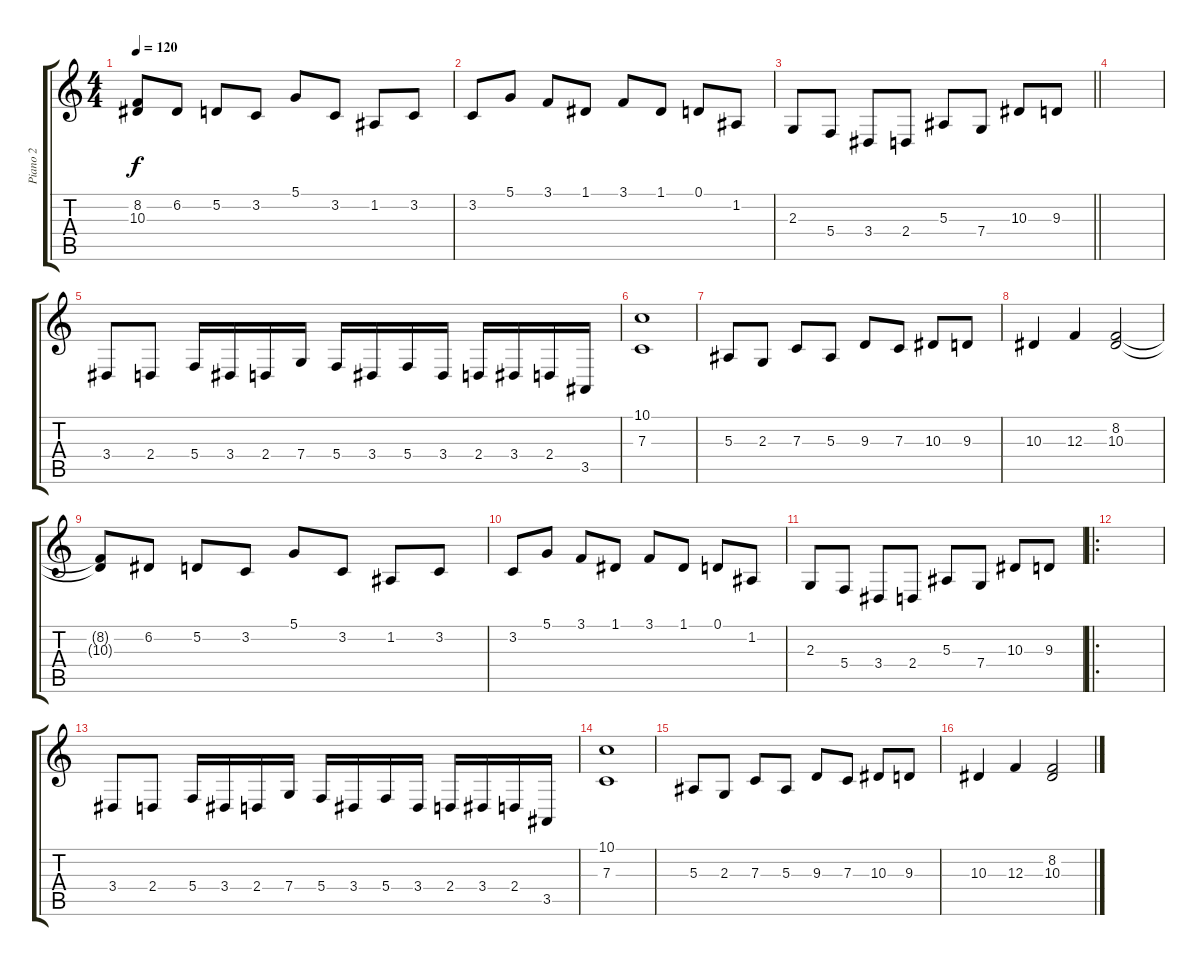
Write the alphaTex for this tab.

\track ("Piano 2" "Piano 2") {instrument acousticgrandpiano}
\staff {score tabs}
\tuning (D4 A3 F3 C3 G2 C2) {hide}
\ts (4 4)
\tempo 120
\clef g2
\ks c
(8.2{t} 10.3{t}).8{dy f} 6.2.8 5.2.8 3.2.8 5.1.8 3.2.8 1.2.8 3.2.8 |
3.2.8 5.1.8 3.1.8 1.1.8 3.1.8 1.1.8 0.1.8 1.2.8 |
\barLineRight lightlight
2.3.8 5.4.8 3.4.8 2.4.8 5.3.8 7.4.8 10.3.8 9.3.8 |
|
3.4.8{volume 16} 2.4.8 5.4.16 3.4.16 2.4.16 7.4.16 5.4.16 3.4.16 5.4.16 3.4.16 2.4.16 3.4.16 2.4.16 3.5.16 |
(10.1 7.3).1 |
5.3.8 2.3.8 7.3.8 5.3.8 9.3.8 7.3.8 10.3.8 9.3.8 |
10.3.4 12.3.4 (8.2 10.3).2 |
(8.2{t} 10.3{t}).8 6.2.8 5.2.8 3.2.8 5.1.8 3.2.8 1.2.8 3.2.8 |
3.2.8 5.1.8 3.1.8 1.1.8 3.1.8 1.1.8 0.1.8 1.2.8 |
2.3.8 5.4.8 3.4.8 2.4.8 5.3.8 7.4.8 10.3.8 9.3.8 |
\ro
|
3.4.8 2.4.8 5.4.16 3.4.16 2.4.16 7.4.16 5.4.16 3.4.16 5.4.16 3.4.16 2.4.16 3.4.16 2.4.16 3.5.16 |
(10.1 7.3).1 |
5.3.8 2.3.8 7.3.8 5.3.8 9.3.8 7.3.8 10.3.8 9.3.8 |
10.3.4 12.3.4 (8.2 10.3).2
